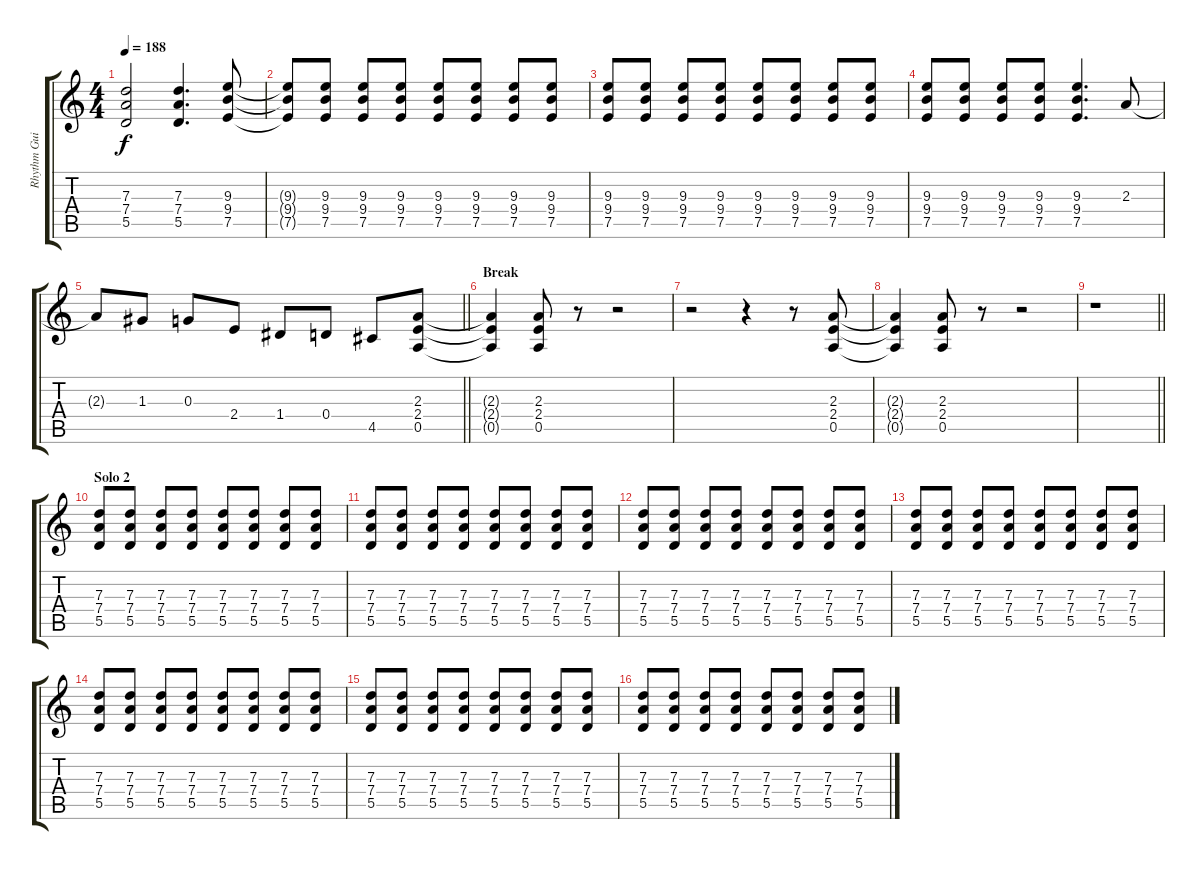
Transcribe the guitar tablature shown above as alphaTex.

\track ("Rhythm Guitar - Mick Cripps" "Rhythm Gui") {instrument overdrivenguitar}
\staff {score tabs}
\tuning (E4 B3 G3 D3 A2 E2) {hide}
\ts (4 4)
\tempo 188
\clef g2
\ks c
(7.3{t} 7.4{t} 5.5{t}).2{dy f} (7.3 7.4 5.5).4{d} (9.3 9.4 7.5).8 |
(9.3{t} 9.4{t} 7.5{t}).8 (9.3 9.4 7.5).8 (9.3 9.4 7.5).8 (9.3 9.4 7.5).8 (9.3 9.4 7.5).8 (9.3 9.4 7.5).8 (9.3 9.4 7.5).8 (9.3 9.4 7.5).8 |
(9.3 9.4 7.5).8 (9.3 9.4 7.5).8 (9.3 9.4 7.5).8 (9.3 9.4 7.5).8 (9.3 9.4 7.5).8 (9.3 9.4 7.5).8 (9.3 9.4 7.5).8 (9.3 9.4 7.5).8 |
(9.3 9.4 7.5).8 (9.3 9.4 7.5).8 (9.3 9.4 7.5).8 (9.3 9.4 7.5).8 (9.3 9.4 7.5).4{d} 2.3.8 |
\barLineRight lightlight
2.3{t}.8 1.3.8 0.3.8 2.4.8 1.4.8 0.4.8 4.5.8 (2.3 2.4 0.5).8 |
\section ("" "Break")
(2.3{t} 2.4{t} 0.5{t}).4 (2.3 2.4 0.5).8 r.8 r.2 |
r.2 r.4 r.8 (2.3 2.4 0.5).8 |
(2.3{t} 2.4{t} 0.5{t}).4 (2.3 2.4 0.5).8 r.8 r.2 |
\barLineRight lightlight
r.1 |
\section ("" "Solo 2")
(7.3 7.4 5.5).8 (7.3 7.4 5.5).8 (7.3 7.4 5.5).8 (7.3 7.4 5.5).8 (7.3 7.4 5.5).8 (7.3 7.4 5.5).8 (7.3 7.4 5.5).8 (7.3 7.4 5.5).8 |
(7.3 7.4 5.5).8 (7.3 7.4 5.5).8 (7.3 7.4 5.5).8 (7.3 7.4 5.5).8 (7.3 7.4 5.5).8 (7.3 7.4 5.5).8 (7.3 7.4 5.5).8 (7.3 7.4 5.5).8 |
(7.3 7.4 5.5).8 (7.3 7.4 5.5).8 (7.3 7.4 5.5).8 (7.3 7.4 5.5).8 (7.3 7.4 5.5).8 (7.3 7.4 5.5).8 (7.3 7.4 5.5).8 (7.3 7.4 5.5).8 |
(7.3 7.4 5.5).8 (7.3 7.4 5.5).8 (7.3 7.4 5.5).8 (7.3 7.4 5.5).8 (7.3 7.4 5.5).8 (7.3 7.4 5.5).8 (7.3 7.4 5.5).8 (7.3 7.4 5.5).8 |
(7.3 7.4 5.5).8 (7.3 7.4 5.5).8 (7.3 7.4 5.5).8 (7.3 7.4 5.5).8 (7.3 7.4 5.5).8 (7.3 7.4 5.5).8 (7.3 7.4 5.5).8 (7.3 7.4 5.5).8 |
(7.3 7.4 5.5).8 (7.3 7.4 5.5).8 (7.3 7.4 5.5).8 (7.3 7.4 5.5).8 (7.3 7.4 5.5).8 (7.3 7.4 5.5).8 (7.3 7.4 5.5).8 (7.3 7.4 5.5).8 |
(7.3 7.4 5.5).8 (7.3 7.4 5.5).8 (7.3 7.4 5.5).8 (7.3 7.4 5.5).8 (7.3 7.4 5.5).8 (7.3 7.4 5.5).8 (7.3 7.4 5.5).8 (7.3 7.4 5.5).8
